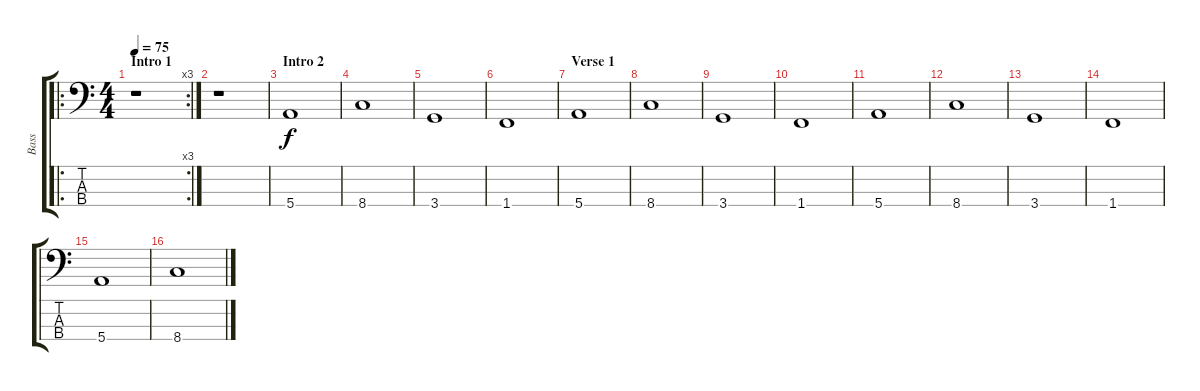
\track ("Bass" "Bass") {instrument electricbassfinger}
\staff {score tabs}
\tuning (G2 D2 A1 E1) {hide}
\ro
\rc 3
\ts (4 4)
\section ("" "Intro 1")
\tempo 75
\clef f4
\ks c
r.1{dy f instrument electricbassfinger} |
r.1 |
\section ("" "Intro 2")
5.4.1 |
8.4.1 |
3.4.1 |
1.4.1 |
\section ("" "Verse 1")
5.4.1 |
8.4.1 |
3.4.1 |
1.4.1 |
5.4.1 |
8.4.1 |
3.4.1 |
1.4.1 |
5.4.1 |
8.4.1
